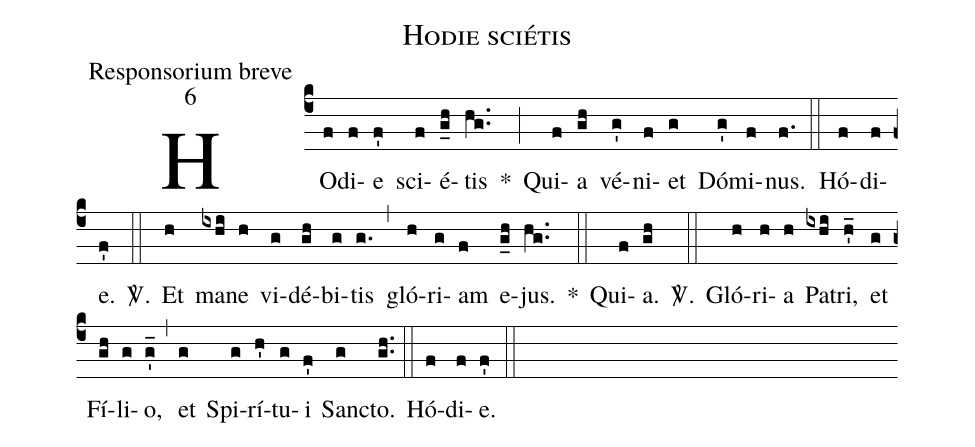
name:Hodie sciétis;
office-part:Responsorium breve;
mode:6;
%%
(c4) HO(f)di(f)e(f') sci(f)é(g_h)tis(hg..) *(;) Qui(f)a(gh) vé(g')ni(f)et(g) Dó(g')mi(f)nus.(f.) (::) Hó(f)di(f)e.(f') <sp>V/</sp>.(::) Et(h) ma(ixhi)ne(h) vi(g)dé(gh)bi(g)tis(g.) (,) gló(h)ri(g)am(f) e(g_h)jus.(hg..) *(::) Qui(f)a.(gh) <sp>V/</sp>.(::) Gló(h)ri(h)a(h) Pa(ixhi)tri,(h'_) et(g) Fí(gh)li(g)o,(g'_) (,) et(g) Spi(g)rí(h')tu(g)i(f') San(g)cto.(gh..) (::) Hó(f)di(f)e.(f') (::)
